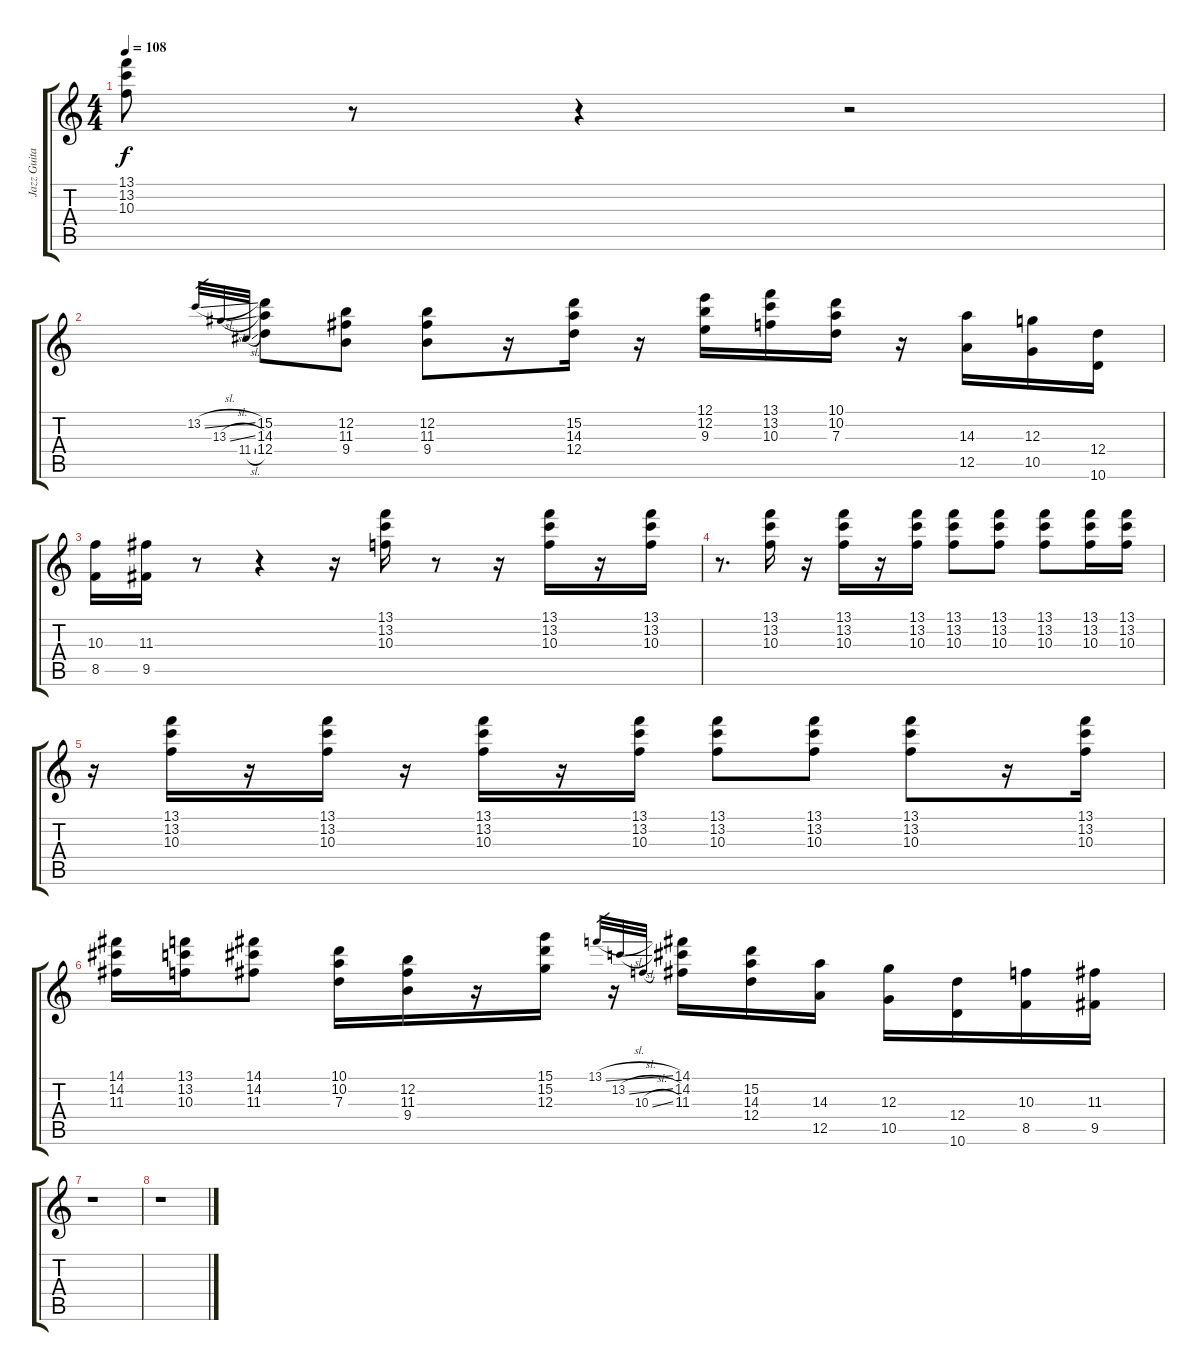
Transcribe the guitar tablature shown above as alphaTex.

\track ("Jazz Guitar" "Jazz Guita") {instrument electricguitarjazz}
\staff {score tabs}
\tuning (E4 B3 G3 D3 A2 E2) {hide}
\ts (4 4)
\tempo 108
\clef g2
\ks c
(13.1 13.2 10.3).8{dy f} r.8 r.4 r.2 |
13.2{sl}.32{gr} 13.3{sl}.32{gr} 11.4{sl}.32{gr} (15.2 14.3 12.4).8 (12.2 11.3 9.4).8 (12.2 11.3 9.4).8 r.16 (15.2 14.3 12.4).16 r.16 (12.1 12.2 9.3).16 (13.1 13.2 10.3).16 (10.1 10.2 7.3).16 r.16 (14.3 12.5).16 (12.3 10.5).16 (12.4 10.6).16 |
(10.3 8.5).16 (11.3 9.5).16 r.8 r.4 r.16 (13.1 13.2 10.3).16 r.8 r.16 (13.1 13.2 10.3).16 r.16 (13.1 13.2 10.3).16 |
r.8{d} (13.1 13.2 10.3).16 r.16 (13.1 13.2 10.3).16 r.16 (13.1 13.2 10.3).16 (13.1 13.2 10.3).8 (13.1 13.2 10.3).8 (13.1 13.2 10.3).8 (13.1 13.2 10.3).16 (13.1 13.2 10.3).16 |
r.16 (13.1 13.2 10.3).16 r.16 (13.1 13.2 10.3).16 r.16 (13.1 13.2 10.3).16 r.16 (13.1 13.2 10.3).16 (13.1 13.2 10.3).8 (13.1 13.2 10.3).8 (13.1 13.2 10.3).8 r.16 (13.1 13.2 10.3).16 |
(14.1 14.2 11.3).16 (13.1 13.2 10.3).16 (14.1 14.2 11.3).8 (10.1 10.2 7.3).16 (12.2 11.3 9.4).16 r.16 (15.1 15.2 12.3).16 r.16 13.1{sl}.32{gr} 13.2{sl}.32{gr} 10.3{sl}.32{gr} (14.1 14.2 11.3).16 (15.2 14.3 12.4).16 (14.3 12.5).16 (12.3 10.5).16 (12.4 10.6).16 (10.3 8.5).16 (11.3 9.5).16 |
r.1 |
r.1
